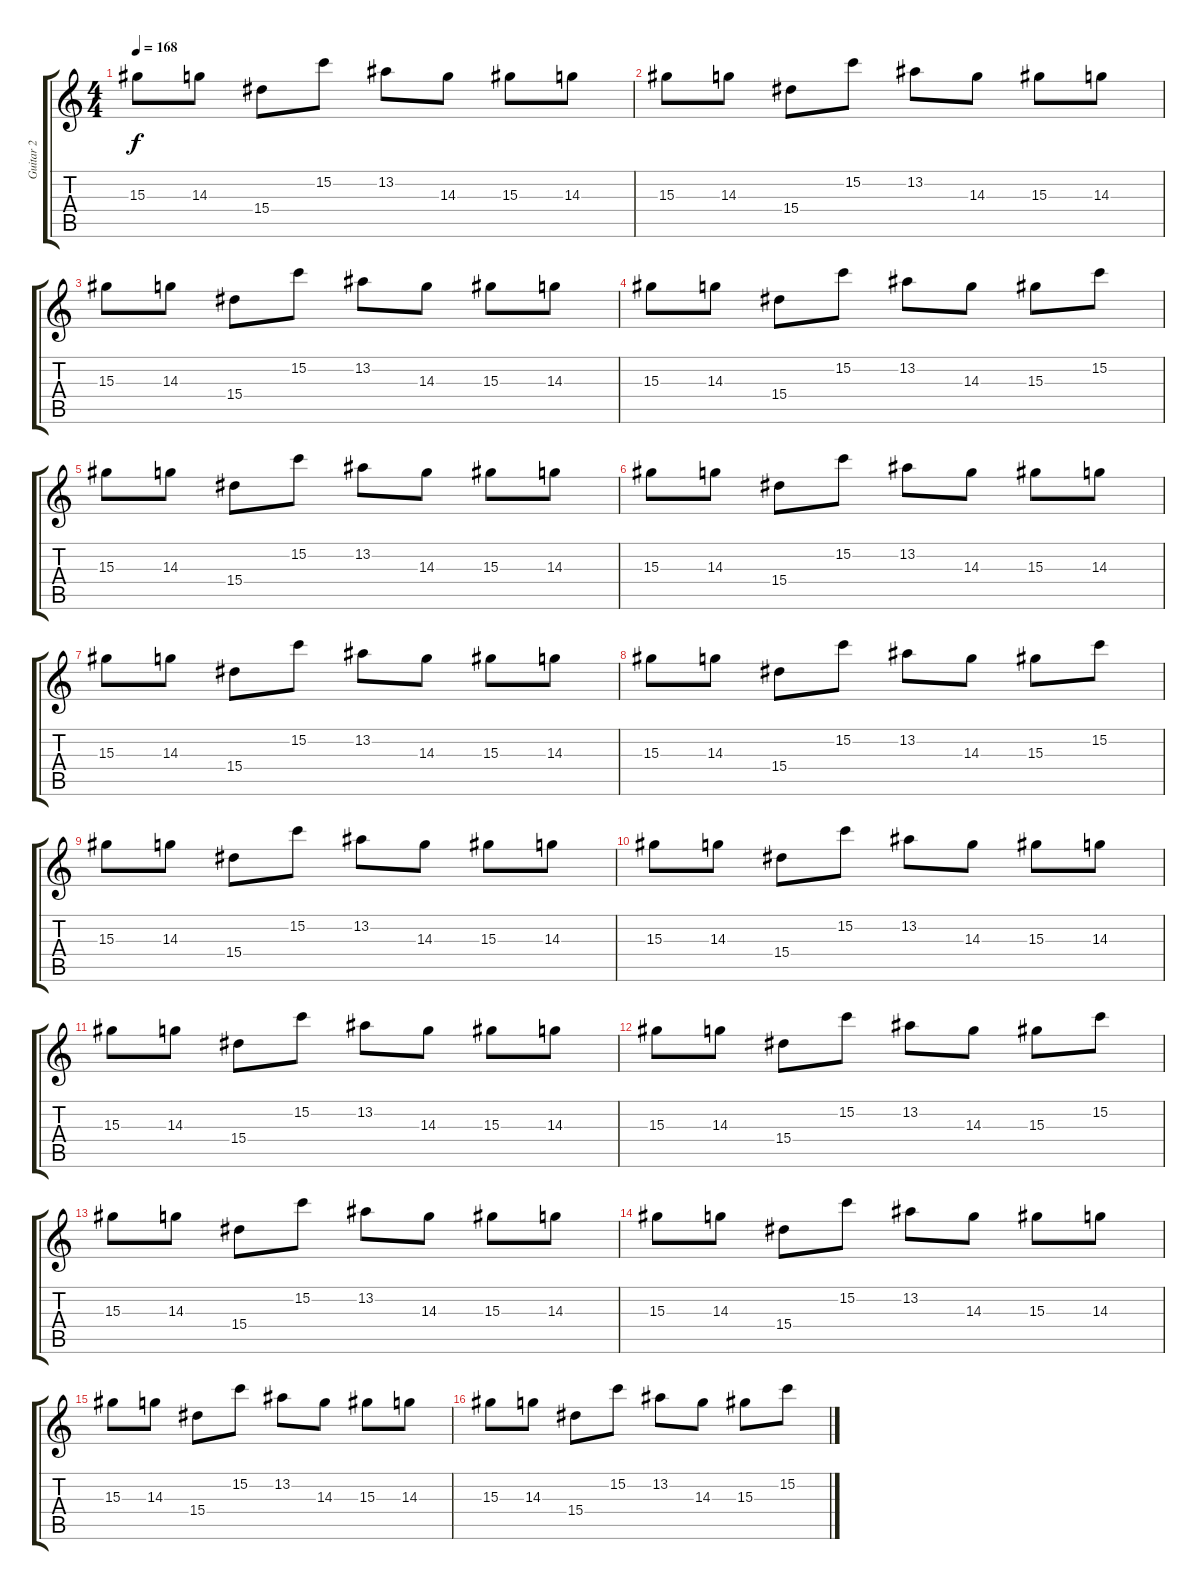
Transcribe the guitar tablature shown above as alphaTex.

\track ("Guitar 2" "Guitar 2") {instrument distortionguitar}
\staff {score tabs}
\tuning (D4 A3 F3 C3 G2 C2) {hide}
\ts (4 4)
\tempo 168
\clef g2
\ks c
15.3.8{dy f} 14.3.8 15.4.8 15.2.8 13.2.8 14.3.8 15.3.8 14.3.8 |
15.3.8 14.3.8 15.4.8 15.2.8 13.2.8 14.3.8 15.3.8 14.3.8 |
15.3.8 14.3.8 15.4.8 15.2.8 13.2.8 14.3.8 15.3.8 14.3.8 |
15.3.8 14.3.8 15.4.8 15.2.8 13.2.8 14.3.8 15.3.8 15.2.8 |
15.3.8 14.3.8 15.4.8 15.2.8 13.2.8 14.3.8 15.3.8 14.3.8 |
15.3.8 14.3.8 15.4.8 15.2.8 13.2.8 14.3.8 15.3.8 14.3.8 |
15.3.8 14.3.8 15.4.8 15.2.8 13.2.8 14.3.8 15.3.8 14.3.8 |
15.3.8 14.3.8 15.4.8 15.2.8 13.2.8 14.3.8 15.3.8 15.2.8 |
15.3.8 14.3.8 15.4.8 15.2.8 13.2.8 14.3.8 15.3.8 14.3.8 |
15.3.8 14.3.8 15.4.8 15.2.8 13.2.8 14.3.8 15.3.8 14.3.8 |
15.3.8 14.3.8 15.4.8 15.2.8 13.2.8 14.3.8 15.3.8 14.3.8 |
15.3.8 14.3.8 15.4.8 15.2.8 13.2.8 14.3.8 15.3.8 15.2.8 |
15.3.8 14.3.8 15.4.8 15.2.8 13.2.8 14.3.8 15.3.8 14.3.8 |
15.3.8 14.3.8 15.4.8 15.2.8 13.2.8 14.3.8 15.3.8 14.3.8 |
15.3.8 14.3.8 15.4.8 15.2.8 13.2.8 14.3.8 15.3.8 14.3.8 |
15.3.8 14.3.8 15.4.8 15.2.8 13.2.8 14.3.8 15.3.8 15.2.8
